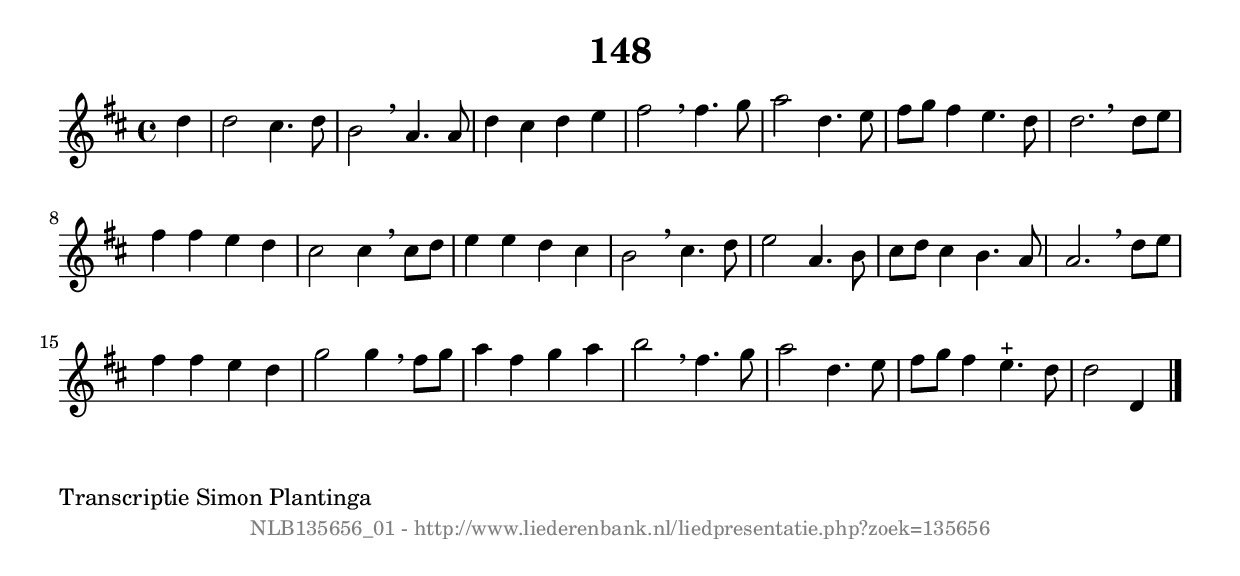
%
% produced by wce2krn 1.64 (7 June 2014)
%
\version"2.16"
#(append! paper-alist '(("long" . (cons (* 210 mm) (* 2000 mm)))))
#(set-default-paper-size "long")
sb = {\breathe}
mBreak = {\breathe }
bBreak = {\breathe }
x = {\once\override NoteHead #'style = #'cross }
gl=\glissando
itime={\override Staff.TimeSignature #'stencil = ##f }
ficta = {\once\set suggestAccidentals = ##t}
fine = {\once\override Score.RehearsalMark #'self-alignment-X = #1 \mark \markup {\italic{Fine}}}
dc = {\once\override Score.RehearsalMark #'self-alignment-X = #1 \mark \markup {\italic{D.C.}}}
dcf = {\once\override Score.RehearsalMark #'self-alignment-X = #1 \mark \markup {\italic{D.C. al Fine}}}
dcc = {\once\override Score.RehearsalMark #'self-alignment-X = #1 \mark \markup {\italic{D.C. al Coda}}}
ds = {\once\override Score.RehearsalMark #'self-alignment-X = #1 \mark \markup {\italic{D.S.}}}
dsf = {\once\override Score.RehearsalMark #'self-alignment-X = #1 \mark \markup {\italic{D.S. al Fine}}}
dsc = {\once\override Score.RehearsalMark #'self-alignment-X = #1 \mark \markup {\italic{D.S. al Coda}}}
pv = {\set Score.repeatCommands = #'((volta "1"))}
sv = {\set Score.repeatCommands = #'((volta "2"))}
tv = {\set Score.repeatCommands = #'((volta "3"))}
qv = {\set Score.repeatCommands = #'((volta "4"))}
xv = {\set Score.repeatCommands = #'((volta #f))}
\header{ tagline = ""
title = "148"
}
\score {{
\key d \major
\relative g'
{
\set melismaBusyProperties = #'()
\partial 32*8
\time 4/4
\tempo 4=120
\override Score.MetronomeMark #'transparent = ##t
\override Score.RehearsalMark #'break-visibility = #(vector #t #t #f)
d'4 | d2 cis4. d8 | b2 \sb a4. a8 | d4 cis4 d4 e4 | fis2 \sb fis4. g8 | a2 d,4. e8 | fis8 g8 fis4 e4. d8 | d2. \bar ":|:" \bBreak
d8 e8 | fis4 fis4 e4 d4 | cis2 cis4 \sb cis8 d8 | e4 e4 d4 cis4 | b2 \sb cis4. d8 | e2 a,4. b8 | cis8 d8 cis4 b4. a8 | a2. \mBreak
d8 e8 | fis4 fis4 e4 d4 | g2 g4 \sb fis8 g8 | a4 fis4 g4 a4 | b2 \sb fis4. g8 | a2 d,4. e8 | fis8 g8 fis4 e4.^"+" d8 | d2 d,4 \bar "|."
 }}
 \midi { }
 \layout {
            indent = 0.0\cm
}
}
\markup { \wordwrap-string #" 
Transcriptie Simon Plantinga
"}
\markup { \vspace #0 } \markup { \with-color #grey \fill-line { \center-column { \smaller "NLB135656_01 - http://www.liederenbank.nl/liedpresentatie.php?zoek=135656" } } }
